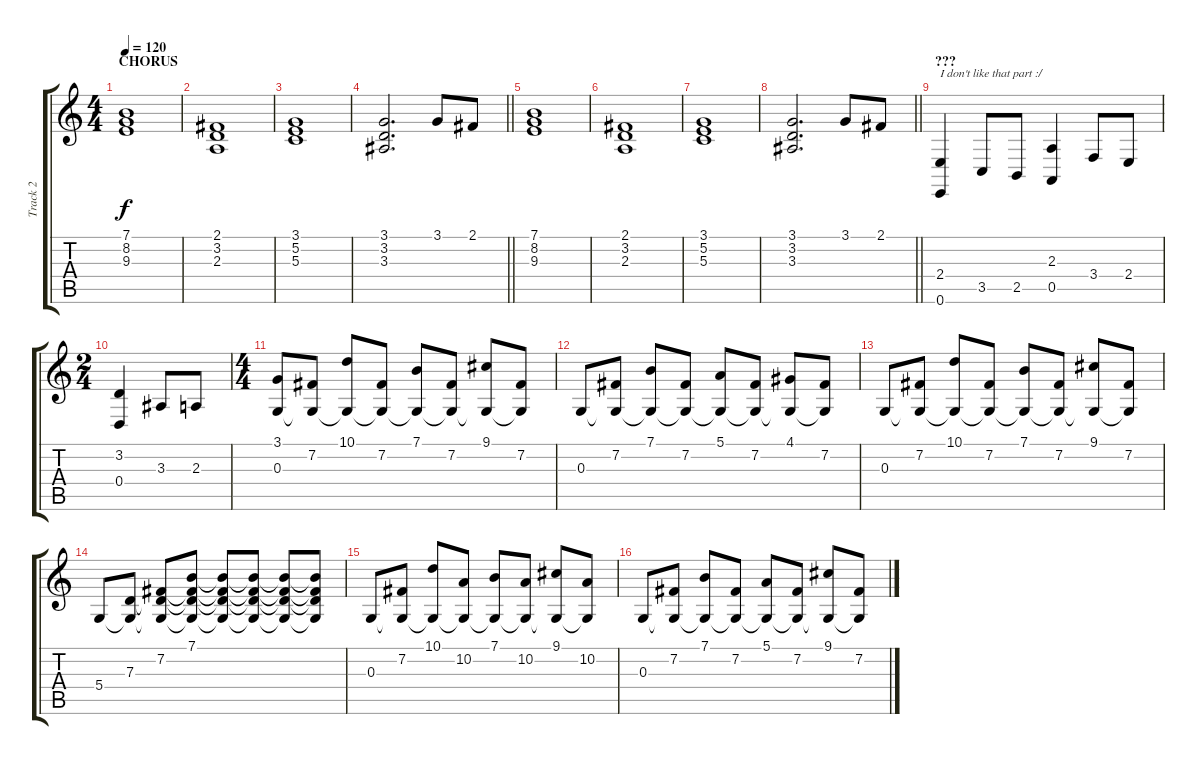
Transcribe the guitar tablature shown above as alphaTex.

\track ("Track 2" "Track 2") {instrument acousticgrandpiano}
\staff {score tabs}
\tuning (E4 B3 G3 D3 A2 E2) {hide}
\ts (4 4)
\section ("" "CHORUS")
\tempo 120
\clef g2
\ks c
(7.1 8.2 9.3).1{dy f} |
(2.1 3.2 2.3).1 |
(3.1 5.2 5.3).1 |
\barLineRight lightlight
(3.1 3.2 3.3).2{d} 3.1.8 2.1.8 |
(7.1 8.2 9.3).1 |
(2.1 3.2 2.3).1 |
(3.1 5.2 5.3).1 |
\barLineRight lightlight
(3.1 3.2 3.3).2{d} 3.1.8 2.1.8 |
\section ("" "???")
(2.4 0.6).4{txt "I don't like that part :/"} 3.5.8 2.5.8 (2.3 0.5).4 3.4.8 2.4.8 |
\ts (2 4)
(3.2 0.4).4 3.3.8 2.3.8 |
\ts (4 4)
(3.1 0.3).8 (7.2 0.3{t}).8 (10.1 0.3{t}).8 (7.2 0.3{t}).8 (7.1 0.3{t}).8 (7.2 0.3{t}).8 (9.1 0.3{t}).8 (7.2 0.3{t}).8 |
0.3.8 (7.2 0.3{t}).8 (7.1 0.3{t}).8 (7.2 0.3{t}).8 (5.1 0.3{t}).8 (7.2 0.3{t}).8 (4.1 0.3{t}).8 (7.2 0.3{t}).8 |
0.3.8 (7.2 0.3{t}).8 (10.1 0.3{t}).8 (7.2 0.3{t}).8 (7.1 0.3{t}).8 (7.2 0.3{t}).8 (9.1 0.3{t}).8 (7.2 0.3{t}).8 |
5.4.8 (7.3 5.4{t}).8 (7.2 7.3{t} 5.4{t}).8 (7.1 7.2{t} 7.3{t} 5.4{t}).8 (7.1{t} 7.2{t} 7.3{t} 5.4{t}).8 (7.1{t} 7.2{t} 7.3{t} 5.4{t}).8 (7.1{t} 7.2{t} 7.3{t} 5.4{t}).8 (7.1{t} 7.2{t} 7.3{t} 5.4{t}).8 |
0.3.8 (7.2 0.3{t}).8 (10.1 0.3{t}).8 (10.2 0.3{t}).8 (7.1 0.3{t}).8 (10.2 0.3{t}).8 (9.1 0.3{t}).8 (10.2 0.3{t}).8 |
0.3.8 (7.2 0.3{t}).8 (7.1 0.3{t}).8 (7.2 0.3{t}).8 (5.1 0.3{t}).8 (7.2 0.3{t}).8 (9.1 0.3{t}).8 (7.2 0.3{t}).8
